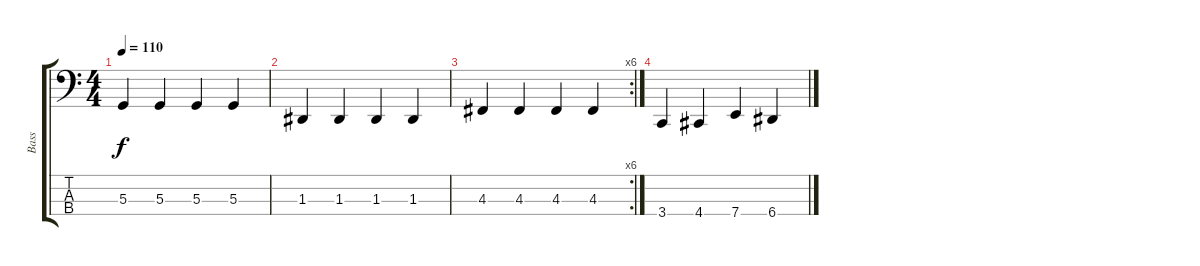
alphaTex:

\track ("Bass" "Bass") {instrument electricbassfinger}
\staff {score tabs}
\tuning (B1 G1 D1 A0) {hide}
\ts (4 4)
\tempo 110
\clef f4
\ks c
5.3.4{dy f} 5.3.4 5.3.4 5.3.4 |
1.3.4 1.3.4 1.3.4 1.3.4 |
\rc 6
4.3.4 4.3.4 4.3.4 4.3.4 |
3.4.4 4.4.4 7.4.4 6.4.4
